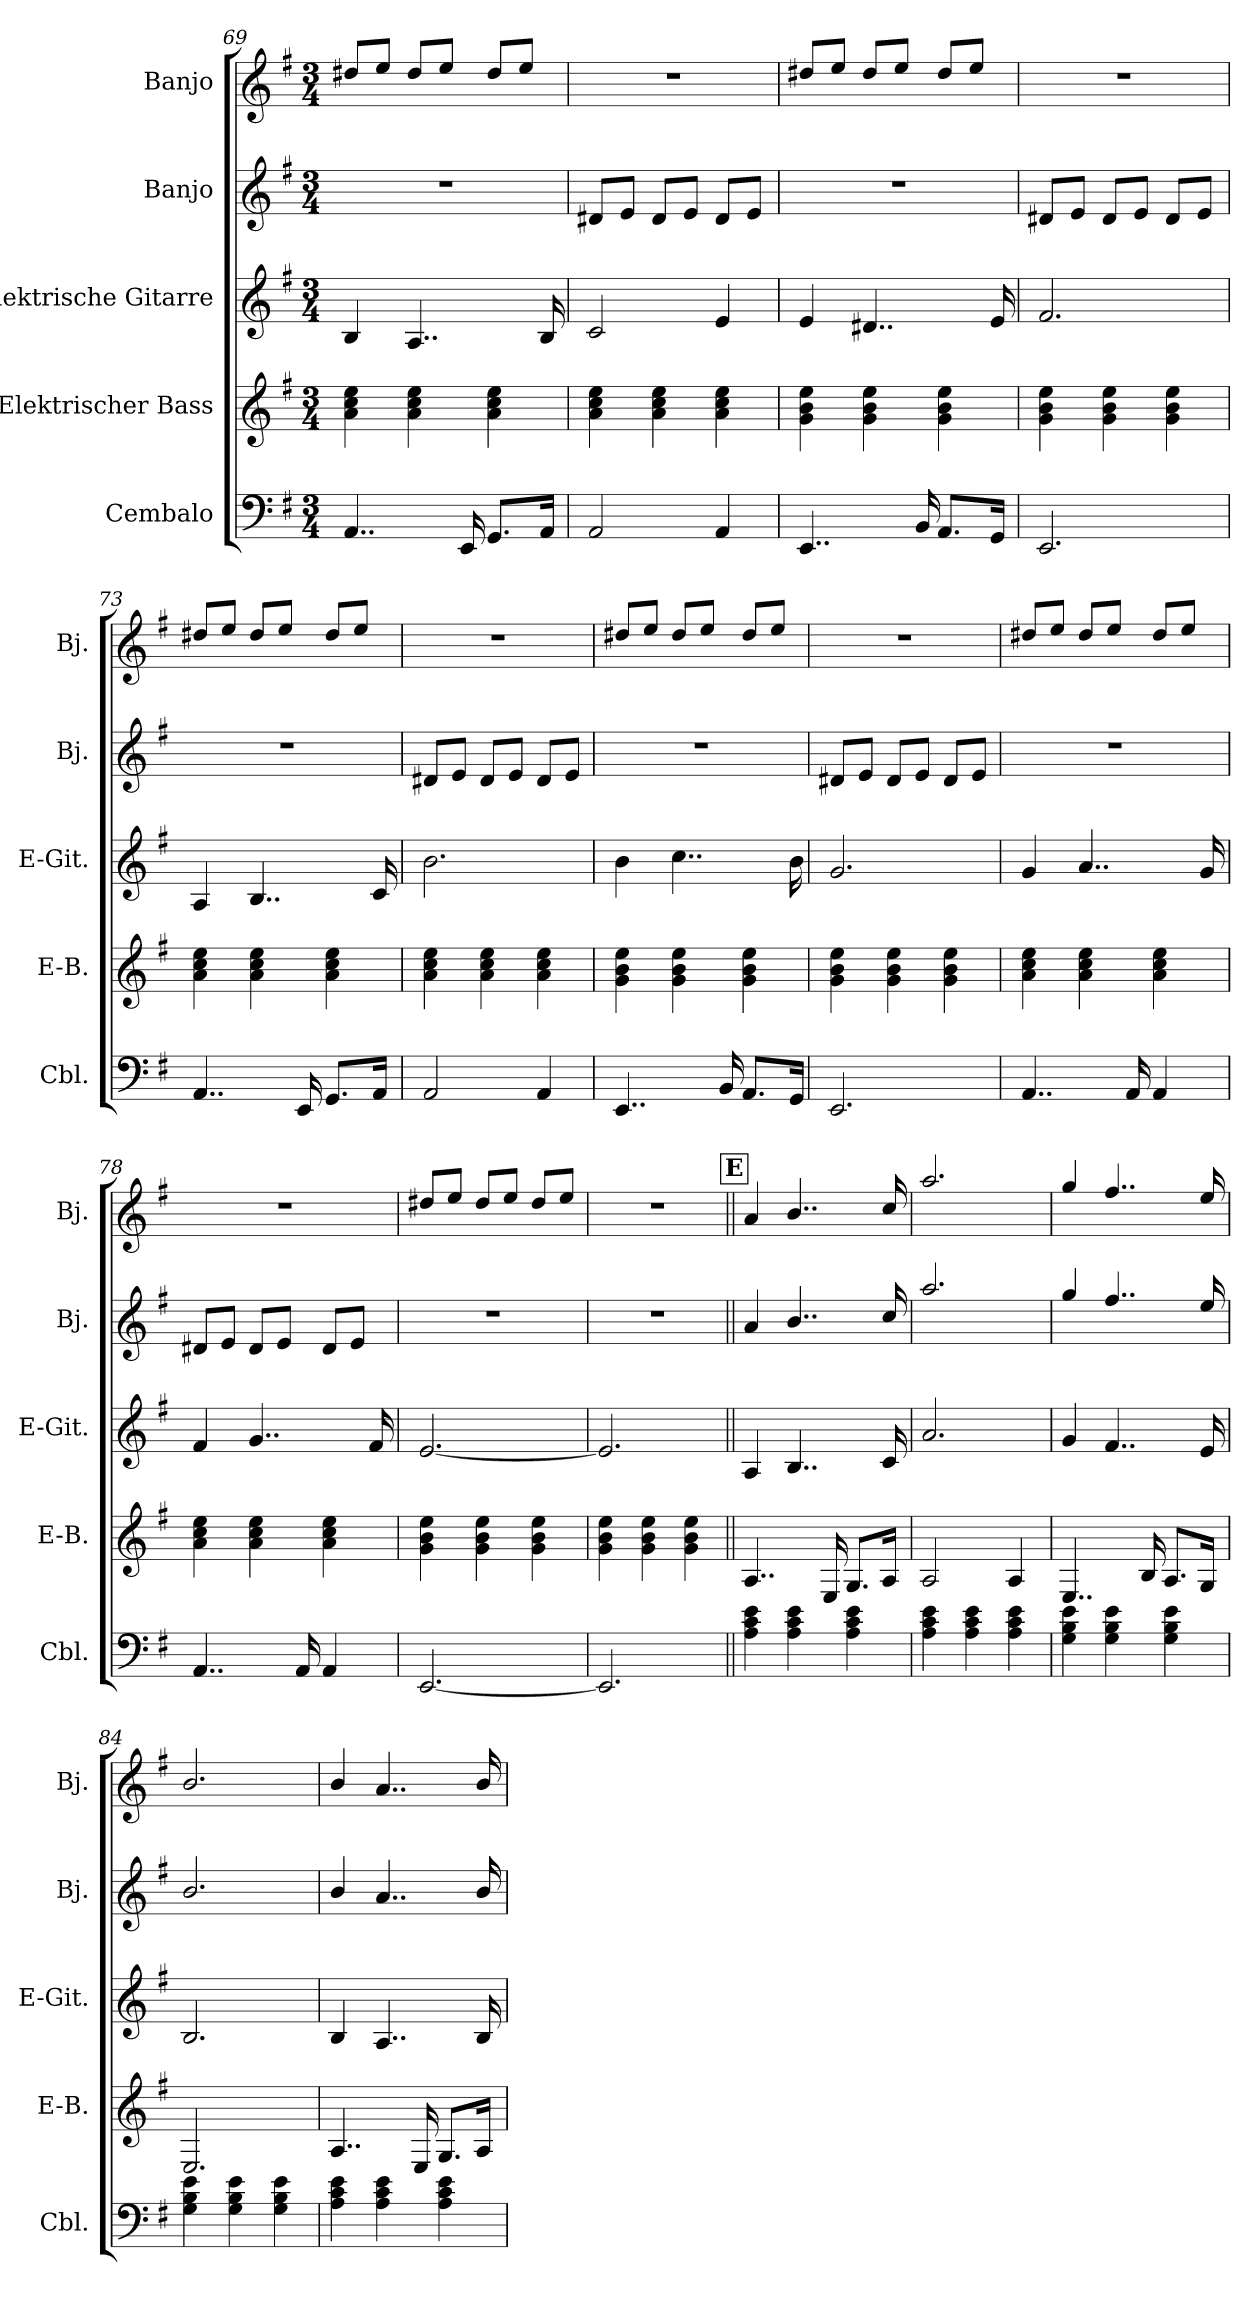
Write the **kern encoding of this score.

**kern	**kern	**kern	**kern	**kern
*part5	*part4	*part3	*part2	*part1
*staff5	*staff4	*staff3	*staff2	*staff1
*I"Cembalo	*I"Elektrischer Bass	*I"Elektrische Gitarre	*I"Banjo	*I"Banjo
*I'Cbl.	*I'E-B.	*I'E-Git.	*I'Bj.	*I'Bj.
!!LO:PB:g=z
*clefF4	*clefG2	*clefG2	*clefG2	*clefG2
*	*ITrd7c12	*	*ITrd7c12	*ITrd7c12
*k[f#]	*k[f#]	*k[f#]	*k[f#]	*k[f#]
*M3/4	*M3/4	*M3/4	*M3/4	*M3/4
=69	=69	=69	=69	=69
4..AA/	4A\ 4c\ 4e\	4B/	2.r	8d#X/L
.	.	.	.	8e/J
.	4A\ 4c\ 4e\	4..A/	.	8d#/L
.	.	.	.	8e/J
16EE/	.	.	.	.
8.GG/L	4A\ 4c\ 4e\	.	.	8d#/L
.	.	.	.	8e/J
16AA/Jk	.	16B/	.	.
=70	=70	=70	=70	=70
2AA/	4A\ 4c\ 4e\	2c/	8D#X/L	2.r
.	.	.	8E/J	.
.	4A\ 4c\ 4e\	.	8D#/L	.
.	.	.	8E/J	.
4AA/	4A\ 4c\ 4e\	4e/	8D#/L	.
.	.	.	8E/J	.
=71	=71	=71	=71	=71
4..EE/	4G\ 4B\ 4e\	4e/	2.r	8d#X/L
.	.	.	.	8e/J
.	4G\ 4B\ 4e\	4..d#X/	.	8d#/L
.	.	.	.	8e/J
16BB/	.	.	.	.
8.AA/L	4G\ 4B\ 4e\	.	.	8d#/L
.	.	.	.	8e/J
16GG/Jk	.	16e/	.	.
=72	=72	=72	=72	=72
2.EE/	4G\ 4B\ 4e\	2.f#/	8D#X/L	2.r
.	.	.	8E/J	.
.	4G\ 4B\ 4e\	.	8D#/L	.
.	.	.	8E/J	.
.	4G\ 4B\ 4e\	.	8D#/L	.
.	.	.	8E/J	.
!!LO:LB:g=z
=73	=73	=73	=73	=73
4..AA/	4A\ 4c\ 4e\	4A/	2.r	8d#X/L
.	.	.	.	8e/J
.	4A\ 4c\ 4e\	4..B/	.	8d#/L
.	.	.	.	8e/J
16EE/	.	.	.	.
8.GG/L	4A\ 4c\ 4e\	.	.	8d#/L
.	.	.	.	8e/J
16AA/Jk	.	16c/	.	.
=74	=74	=74	=74	=74
2AA/	4A\ 4c\ 4e\	2.b\	8D#X/L	2.r
.	.	.	8E/J	.
.	4A\ 4c\ 4e\	.	8D#/L	.
.	.	.	8E/J	.
4AA/	4A\ 4c\ 4e\	.	8D#/L	.
.	.	.	8E/J	.
=75	=75	=75	=75	=75
4..EE/	4G\ 4B\ 4e\	4b\	2.r	8d#X/L
.	.	.	.	8e/J
.	4G\ 4B\ 4e\	4..cc\	.	8d#/L
.	.	.	.	8e/J
16BB/	.	.	.	.
8.AA/L	4G\ 4B\ 4e\	.	.	8d#/L
.	.	.	.	8e/J
16GG/Jk	.	16b\	.	.
=76	=76	=76	=76	=76
2.EE/	4G\ 4B\ 4e\	2.g/	8D#X/L	2.r
.	.	.	8E/J	.
.	4G\ 4B\ 4e\	.	8D#/L	.
.	.	.	8E/J	.
.	4G\ 4B\ 4e\	.	8D#/L	.
.	.	.	8E/J	.
=77	=77	=77	=77	=77
4..AA/	4A\ 4c\ 4e\	4g/	2.r	8d#X/L
.	.	.	.	8e/J
.	4A\ 4c\ 4e\	4..a/	.	8d#/L
.	.	.	.	8e/J
16AA/	.	.	.	.
4AA/	4A\ 4c\ 4e\	.	.	8d#/L
.	.	.	.	8e/J
.	.	16g/	.	.
!!LO:PB:g=z
=78	=78	=78	=78	=78
4..AA/	4A\ 4c\ 4e\	4f#/	8D#X/L	2.r
.	.	.	8E/J	.
.	4A\ 4c\ 4e\	4..g/	8D#/L	.
.	.	.	8E/J	.
16AA/	.	.	.	.
4AA/	4A\ 4c\ 4e\	.	8D#/L	.
.	.	.	8E/J	.
.	.	16f#/	.	.
=79	=79	=79	=79	=79
[2.EE/	4G\ 4B\ 4e\	[2.e/	2.r	8d#X/L
.	.	.	.	8e/J
.	4G\ 4B\ 4e\	.	.	8d#/L
.	.	.	.	8e/J
.	4G\ 4B\ 4e\	.	.	8d#/L
.	.	.	.	8e/J
=80	=80	=80	=80	=80
2.EE/]	4G\ 4B\ 4e\	2.e/]	2.r	2.r
.	4G\ 4B\ 4e\	.	.	.
.	4G\ 4B\ 4e\	.	.	.
!!LO:REH:place=s1:a:B:fs=14:t=E
=81||	=81||	=81||	=81||	=81||
4A\ 4c\ 4e\	4..AA/	4A/	4A/	4A/
4A\ 4c\ 4e\	.	4..B/	4..B/	4..B/
.	16EE/	.	.	.
4A\ 4c\ 4e\	8.GG/L	.	.	.
.	16AA/Jk	16c/	16c/	16c/
=82	=82	=82	=82	=82
4A\ 4c\ 4e\	2AA/	2.a/	2.a/	2.a/
4A\ 4c\ 4e\	.	.	.	.
4A\ 4c\ 4e\	4AA/	.	.	.
!!LO:LB:g=z
=83	=83	=83	=83	=83
4G\ 4B\ 4e\	4..EE/	4g/	4g/	4g/
4G\ 4B\ 4e\	.	4..f#/	4..f#/	4..f#/
.	16BB/	.	.	.
4G\ 4B\ 4e\	8.AA/L	.	.	.
.	16GG/Jk	16e/	16e/	16e/
=84	=84	=84	=84	=84
4G\ 4B\ 4e\	2.EE/	2.B/	2.B/	2.B/
4G\ 4B\ 4e\	.	.	.	.
4G\ 4B\ 4e\	.	.	.	.
=85	=85	=85	=85	=85
4A\ 4c\ 4e\	4..AA/	4B/	4B/	4B/
4A\ 4c\ 4e\	.	4..A/	4..A/	4..A/
.	16EE/	.	.	.
4A\ 4c\ 4e\	8.GG/L	.	.	.
.	16AA/Jk	16B/	16B/	16B/
=	=	=	=	=
*-	*-	*-	*-	*-
